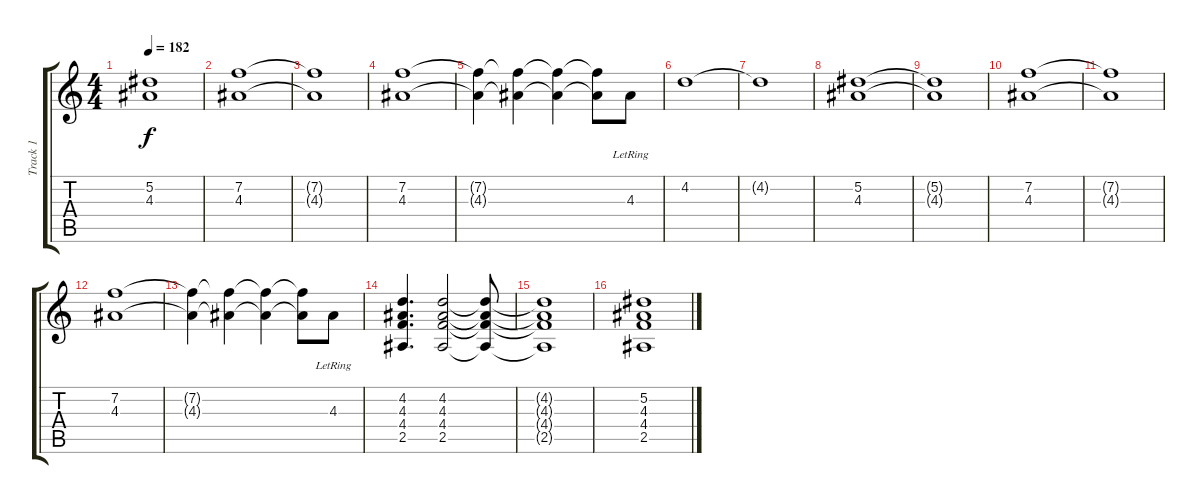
\track ("Track 1" "Track 1") {instrument distortionguitar}
\staff {score tabs}
\tuning (Eb4 Bb3 Gb3 Db3 Ab2 Eb2) {hide}
\ts (4 4)
\tempo 182
\clef g2
\ks c
(5.2{t} 4.3{t}).1{dy f} |
(7.2 4.3).1 |
(7.2{t} 4.3{t}).1 |
(7.2 4.3).1 |
(7.2{t} 4.3{t}).4 (7.2{t} 4.3{t}).4 (7.2{t} 4.3{t}).4 (7.2{t} 4.3{t}).8 4.3{lr}.8 |
4.2.1 |
4.2{t}.1 |
(5.2 4.3).1 |
(5.2{t} 4.3{t}).1 |
(7.2 4.3).1 |
(7.2{t} 4.3{t}).1 |
(7.2 4.3).1 |
(7.2{t} 4.3{t}).4 (7.2{t} 4.3{t}).4 (7.2{t} 4.3{t}).4 (7.2{t} 4.3{t}).8 4.3{lr}.8 |
(4.2 4.3 4.4 2.5).4{d} (4.2 4.3 4.4 2.5).2 (4.2{t} 4.3{t} 4.4{t} 2.5{t}).8 |
(4.2{t} 4.3{t} 4.4{t} 2.5{t}).1 |
(5.2 4.3 4.4 2.5).1
